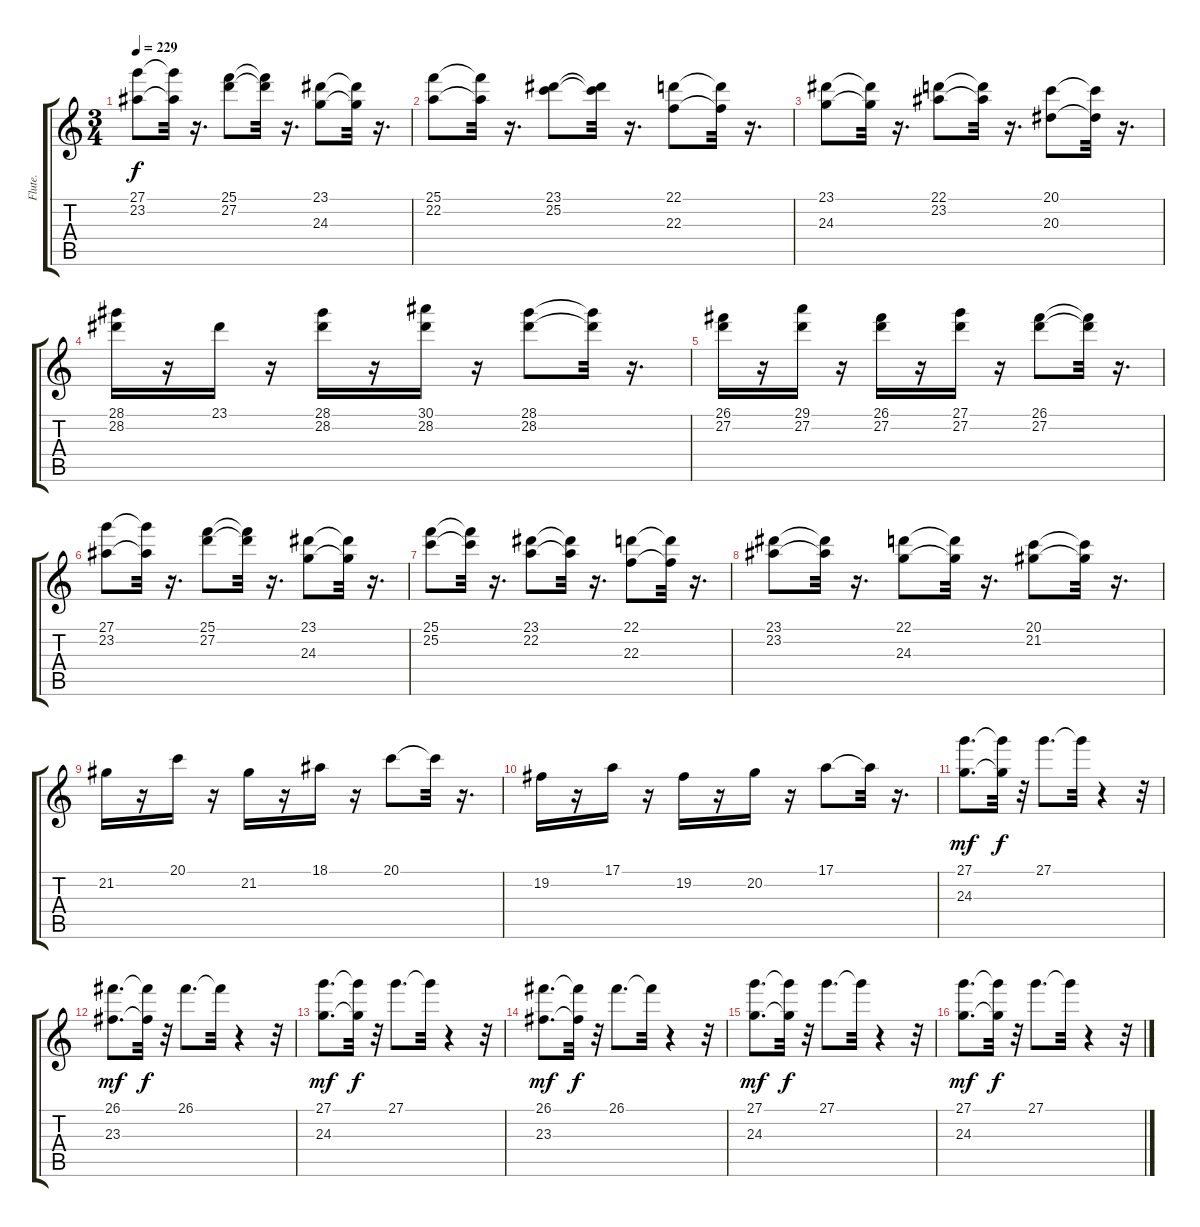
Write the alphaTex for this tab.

\track ("Flute." "Flute.") {instrument flute}
\staff {score tabs}
\tuning (E4 B3 G3 D3 A2 E2) {hide}
\ts (3 4)
\tempo 229
\clef g2
\ks c
(27.1 23.2).8{dy f} (27.1{t} 23.2{t}).32 r.16{d} (25.1 27.2).8 (25.1{t} 27.2{t}).32 r.16{d} (23.1 24.3).8 (23.1{t} 24.3{t}).32 r.16{d} |
(25.1 22.2).8 (25.1{t} 22.2{t}).32 r.16{d} (23.1 25.2).8 (23.1{t} 25.2{t}).32 r.16{d} (22.1 22.3).8 (22.1{t} 22.3{t}).32 r.16{d} |
(23.1 24.3).8 (23.1{t} 24.3{t}).32 r.16{d} (22.1 23.2).8 (22.1{t} 23.2{t}).32 r.16{d} (20.1 20.3).8 (20.1{t} 20.3{t}).32 r.16{d} |
(28.1 28.2).16 r.16 23.1.16 r.16 (28.1 28.2).16 r.16 (30.1 28.2).16 r.16 (28.1 28.2).8 (28.1{t} 28.2{t}).32 r.16{d} |
(26.1 27.2).16 r.16 (29.1 27.2).16 r.16 (26.1 27.2).16 r.16 (27.1 27.2).16 r.16 (26.1 27.2).8 (26.1{t} 27.2{t}).32 r.16{d} |
(27.1 23.2).8 (27.1{t} 23.2{t}).32 r.16{d} (25.1 27.2).8 (25.1{t} 27.2{t}).32 r.16{d} (23.1 24.3).8 (23.1{t} 24.3{t}).32 r.16{d} |
(25.1 25.2).8 (25.1{t} 25.2{t}).32 r.16{d} (23.1 22.2).8 (23.1{t} 22.2{t}).32 r.16{d} (22.1 22.3).8 (22.1{t} 22.3{t}).32 r.16{d} |
(23.1 23.2).8 (23.1{t} 23.2{t}).32 r.16{d} (22.1 24.3).8 (22.1{t} 24.3{t}).32 r.16{d} (20.1 21.2).8 (20.1{t} 21.2{t}).32 r.16{d} |
21.2.16 r.16 20.1.16 r.16 21.2.16 r.16 18.1.16 r.16 20.1.8 20.1{t}.32 r.16{d} |
19.2.16 r.16 17.1.16 r.16 19.2.16 r.16 20.2.16 r.16 17.1.8 17.1{t}.32 r.16{d} |
(27.1 24.3).8{d dy mf} (27.1{t} 24.3{t}).32{dy f} r.32 27.1.8{d} 27.1{t}.32 r.4 r.32 |
(26.1 23.3).8{d dy mf} (26.1{t} 23.3{t}).32{dy f} r.32 26.1.8{d} 26.1{t}.32 r.4 r.32 |
(27.1 24.3).8{d dy mf} (27.1{t} 24.3{t}).32{dy f} r.32 27.1.8{d} 27.1{t}.32 r.4 r.32 |
(26.1 23.3).8{d dy mf} (26.1{t} 23.3{t}).32{dy f} r.32 26.1.8{d} 26.1{t}.32 r.4 r.32 |
(27.1 24.3).8{d dy mf} (27.1{t} 24.3{t}).32{dy f} r.32 27.1.8{d} 27.1{t}.32 r.4 r.32 |
(27.1 24.3).8{d dy mf} (27.1{t} 24.3{t}).32{dy f} r.32 27.1.8{d} 27.1{t}.32 r.4 r.32
